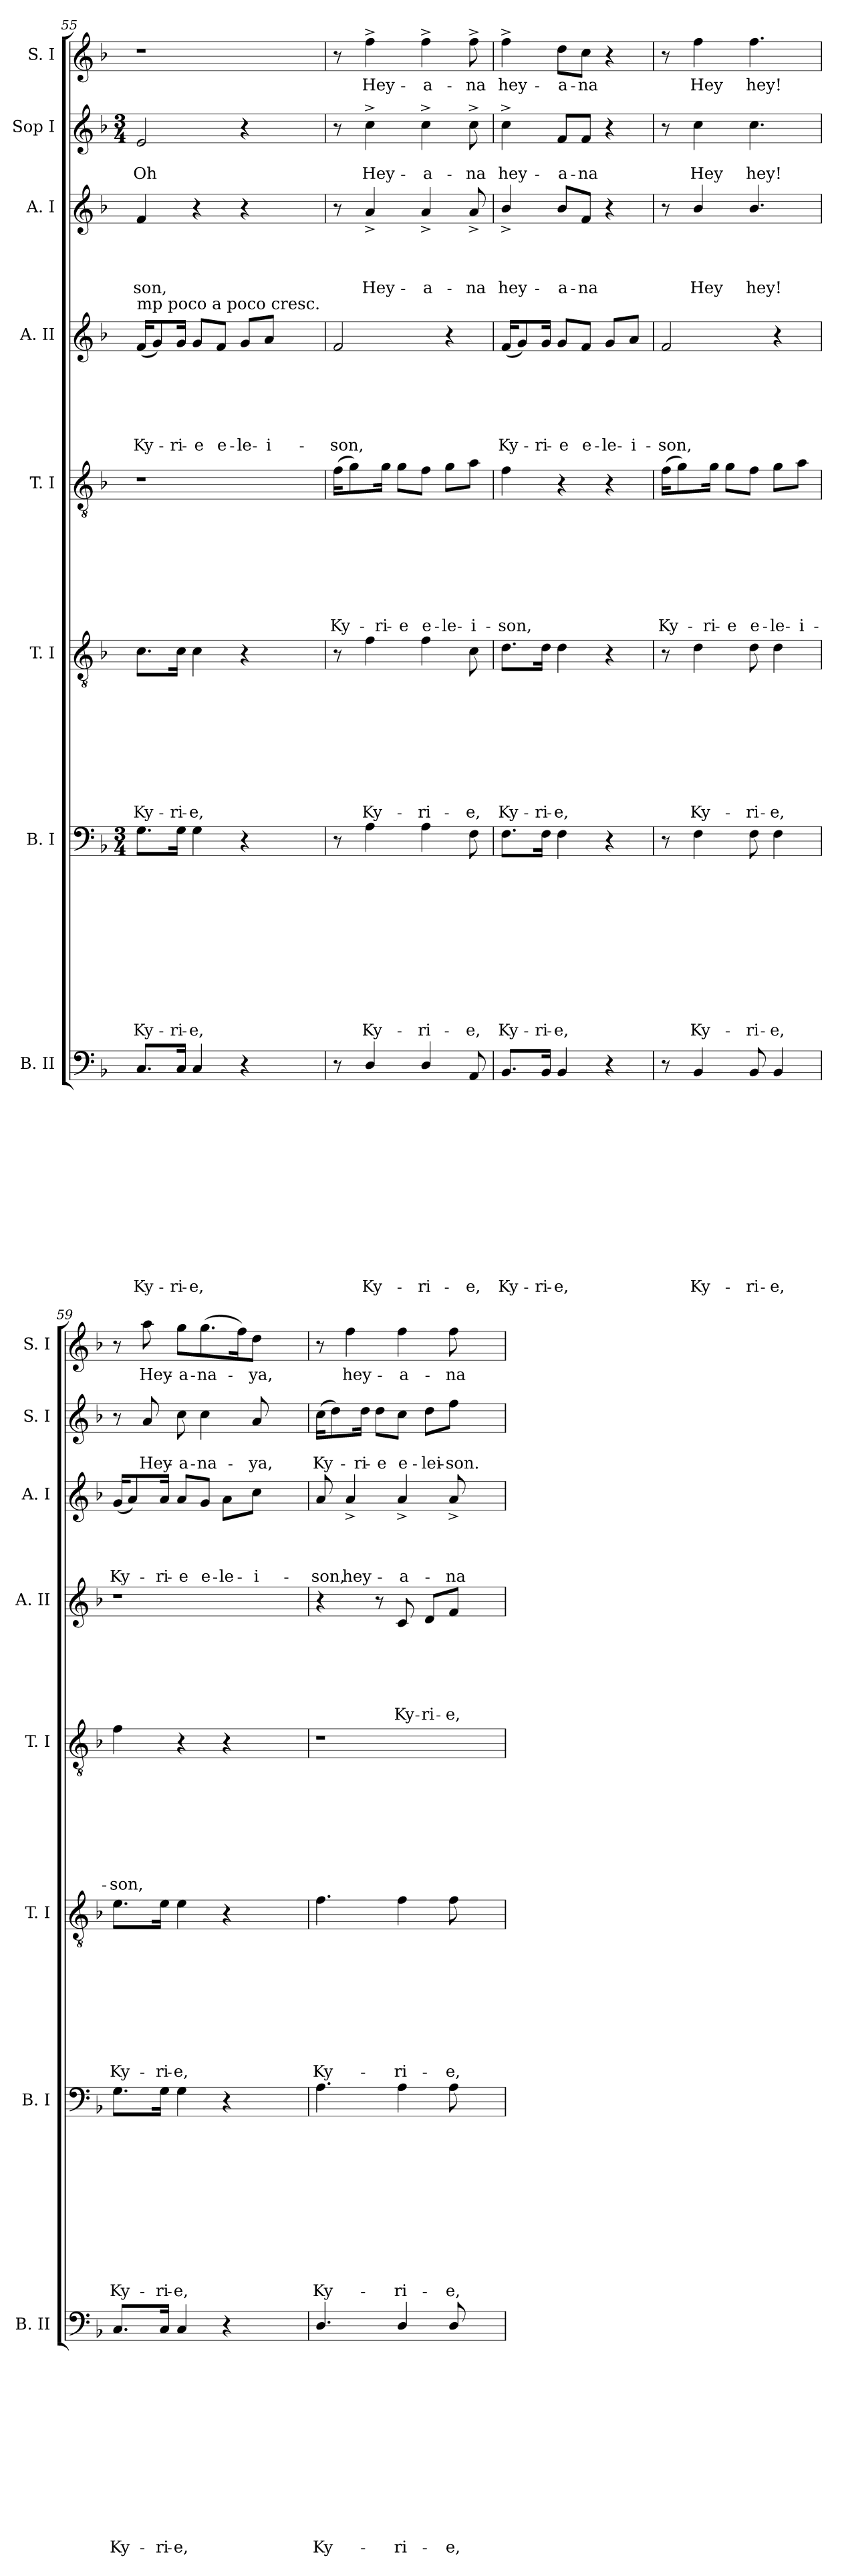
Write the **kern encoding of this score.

**kern	**text	**text	**text	**text	**text	**text	**text	**text	**text	**text	**text	**text	**text	**kern	**text	**text	**text	**text	**text	**text	**text	**text	**text	**text	**text	**kern	**text	**text	**text	**text	**text	**text	**text	**text	**text	**kern	**text	**text	**text	**text	**text	**text	**text	**text	**kern	**text	**text	**text	**text	**text	**text	**kern	**text	**text	**text	**text	**kern	**text	**text	**kern	**text
*part8	*part8	*part8	*part8	*part8	*part8	*part8	*part8	*part8	*part8	*part8	*part8	*part8	*part8	*part7	*part7	*part7	*part7	*part7	*part7	*part7	*part7	*part7	*part7	*part7	*part7	*part6	*part6	*part6	*part6	*part6	*part6	*part6	*part6	*part6	*part6	*part5	*part5	*part5	*part5	*part5	*part5	*part5	*part5	*part5	*part4	*part4	*part4	*part4	*part4	*part4	*part4	*part3	*part3	*part3	*part3	*part3	*part2	*part2	*part2	*part1	*part1
*staff8	*staff8	*staff8	*staff8	*staff8	*staff8	*staff8	*staff8	*staff8	*staff8	*staff8	*staff8	*staff8	*staff8	*staff7	*staff7	*staff7	*staff7	*staff7	*staff7	*staff7	*staff7	*staff7	*staff7	*staff7	*staff7	*staff6	*staff6	*staff6	*staff6	*staff6	*staff6	*staff6	*staff6	*staff6	*staff6	*staff5	*staff5	*staff5	*staff5	*staff5	*staff5	*staff5	*staff5	*staff5	*staff4	*staff4	*staff4	*staff4	*staff4	*staff4	*staff4	*staff3	*staff3	*staff3	*staff3	*staff3	*staff2	*staff2	*staff2	*staff1	*staff1
*I"B. II	*	*	*	*	*	*	*	*	*	*	*	*	*	*I"B. I	*	*	*	*	*	*	*	*	*	*	*	*I"T. I	*	*	*	*	*	*	*	*	*	*I"T. I	*	*	*	*	*	*	*	*	*I"A. II	*	*	*	*	*	*	*I"A. I	*	*	*	*	*I"Sop I	*	*	*I"S. I	*
*I'B. II	*	*	*	*	*	*	*	*	*	*	*	*	*	*I'B. I	*	*	*	*	*	*	*	*	*	*	*	*I'T. I	*	*	*	*	*	*	*	*	*	*I'T. I	*	*	*	*	*	*	*	*	*I'A. II	*	*	*	*	*	*	*I'A. I	*	*	*	*	*I'S. I	*	*	*I'S. I	*
*clefF4	*	*	*	*	*	*	*	*	*	*	*	*	*	*clefF4	*	*	*	*	*	*	*	*	*	*	*	*clefGv2	*	*	*	*	*	*	*	*	*	*clefGv2	*	*	*	*	*	*	*	*	*clefG2	*	*	*	*	*	*	*clefG2	*	*	*	*	*clefG2	*	*	*clefG2	*
*k[b-]	*	*	*	*	*	*	*	*	*	*	*	*	*	*k[b-]	*	*	*	*	*	*	*	*	*	*	*	*k[b-]	*	*	*	*	*	*	*	*	*	*k[b-]	*	*	*	*	*	*	*	*	*k[b-]	*	*	*	*	*	*	*k[b-]	*	*	*	*	*k[b-]	*	*	*k[b-]	*
*F:	*	*	*	*	*	*	*	*	*	*	*	*	*	*F:	*	*	*	*	*	*	*	*	*	*	*	*F:	*	*	*	*	*	*	*	*	*	*F:	*	*	*	*	*	*	*	*	*F:	*	*	*	*	*	*	*F:	*	*	*	*	*F:	*	*	*F:	*
*	*	*	*	*	*	*	*	*	*	*	*	*	*	*M3/4	*	*	*	*	*	*	*	*	*	*	*	*	*	*	*	*	*	*	*	*	*	*	*	*	*	*	*	*	*	*	*	*	*	*	*	*	*	*	*	*	*	*	*M3/4	*	*	*	*
=55	=55	=55	=55	=55	=55	=55	=55	=55	=55	=55	=55	=55	=55	=55	=55	=55	=55	=55	=55	=55	=55	=55	=55	=55	=55	=55	=55	=55	=55	=55	=55	=55	=55	=55	=55	=55	=55	=55	=55	=55	=55	=55	=55	=55	=55	=55	=55	=55	=55	=55	=55	=55	=55	=55	=55	=55	=55	=55	=55	=55	=55
!	!	!	!	!	!	!	!	!	!	!	!	!	!	!	!	!	!	!	!	!	!	!	!	!	!	!	!	!	!	!	!	!	!	!	!	!	!	!	!	!	!	!	!	!	!LO:TX:a:t=mp poco a poco cresc.	!	!	!	!	!	!	!	!	!	!	!	!	!	!	!	!
!	!	!	!	!	!	!	!	!	!	!	!	!	!LO:LY:b	!	!	!	!	!	!	!	!	!	!	!	!LO:LY:b	!	!	!	!	!	!	!	!	!	!LO:LY:b	!LO:N:vis=1	!	!	!	!	!	!	!	!	!	!	!	!	!	!	!LO:LY:b	!	!	!	!	!LO:LY:b	!	!	!LO:LY:b	!LO:N:vis=1	!
8.C/L	.	.	.	.	.	.	.	.	.	.	.	.	Ky-	8.G\L	.	.	.	.	.	.	.	.	.	.	Ky-	8.c\L	.	.	.	.	.	.	.	.	Ky-	1r	.	.	.	.	.	.	.	.	(<16f/KL	.	.	.	.	.	Ky-	4f/	.	.	.	-son,	2e/	.	Oh	1r	.
.	.	.	.	.	.	.	.	.	.	.	.	.	.	.	.	.	.	.	.	.	.	.	.	.	.	.	.	.	.	.	.	.	.	.	.	.	.	.	.	.	.	.	.	.	8g/)	.	.	.	.	.	.	.	.	.	.	.	.	.	.	.	.
!	!	!	!	!	!	!	!	!	!	!	!	!	!LO:LY:b	!	!	!	!	!	!	!	!	!	!	!	!LO:LY:b	!	!	!	!	!	!	!	!	!	!LO:LY:b	!	!	!	!	!	!	!	!	!	!	!	!	!	!	!	!LO:LY:b	!	!	!	!	!	!	!	!	!	!
16C/Jk	.	.	.	.	.	.	.	.	.	.	.	.	-ri-	16G\Jk	.	.	.	.	.	.	.	.	.	.	-ri-	16c\Jk	.	.	.	.	.	.	.	.	-ri-	.	.	.	.	.	.	.	.	.	16g/Jk	.	.	.	.	.	-ri-	.	.	.	.	.	.	.	.	.	.
!	!	!	!	!	!	!	!	!	!	!	!	!	!LO:LY:b	!	!	!	!	!	!	!	!	!	!	!	!LO:LY:b	!	!	!	!	!	!	!	!	!	!LO:LY:b	!	!	!	!	!	!	!	!	!	!	!	!	!	!	!	!LO:LY:b:rj	!	!	!	!	!	!	!	!	!	!
4C/	.	.	.	.	.	.	.	.	.	.	.	.	-e,	4G\	.	.	.	.	.	.	.	.	.	.	-e,	4c\	.	.	.	.	.	.	.	.	-e,	.	.	.	.	.	.	.	.	.	8g/L	.	.	.	.	.	-e	4r	.	.	.	.	.	.	.	.	.
!	!	!	!	!	!	!	!	!	!	!	!	!	!	!	!	!	!	!	!	!	!	!	!	!	!	!	!	!	!	!	!	!	!	!	!	!	!	!	!	!	!	!	!	!	!	!	!	!	!	!	!LO:LY:b	!	!	!	!	!	!	!	!	!	!
.	.	.	.	.	.	.	.	.	.	.	.	.	.	.	.	.	.	.	.	.	.	.	.	.	.	.	.	.	.	.	.	.	.	.	.	.	.	.	.	.	.	.	.	.	8f/J	.	.	.	.	.	e-	.	.	.	.	.	.	.	.	.	.
!	!	!	!	!	!	!	!	!	!	!	!	!	!	!	!	!	!	!	!	!	!	!	!	!	!	!	!	!	!	!	!	!	!	!	!	!	!	!	!	!	!	!	!	!	!	!	!	!	!	!	!LO:LY:b	!	!	!	!	!	!	!	!	!	!
4r	.	.	.	.	.	.	.	.	.	.	.	.	.	4r	.	.	.	.	.	.	.	.	.	.	.	4r	.	.	.	.	.	.	.	.	.	.	.	.	.	.	.	.	.	.	8g/L	.	.	.	.	.	-le-	4r	.	.	.	.	4r	.	.	.	.
!	!	!	!	!	!	!	!	!	!	!	!	!	!	!	!	!	!	!	!	!	!	!	!	!	!	!	!	!	!	!	!	!	!	!	!	!	!	!	!	!	!	!	!	!	!	!	!	!	!	!	!LO:LY:b	!	!	!	!	!	!	!	!	!	!
.	.	.	.	.	.	.	.	.	.	.	.	.	.	.	.	.	.	.	.	.	.	.	.	.	.	.	.	.	.	.	.	.	.	.	.	.	.	.	.	.	.	.	.	.	8a/J	.	.	.	.	.	-i-	.	.	.	.	.	.	.	.	.	.
4ryy	.	.	.	.	.	.	.	.	.	.	.	.	.	4ryy	.	.	.	.	.	.	.	.	.	.	.	4ryy	.	.	.	.	.	.	.	.	.	.	.	.	.	.	.	.	.	.	4ryy	.	.	.	.	.	.	4ryy	.	.	.	.	4ryy	.	.	.	.
=56	=56	=56	=56	=56	=56	=56	=56	=56	=56	=56	=56	=56	=56	=56	=56	=56	=56	=56	=56	=56	=56	=56	=56	=56	=56	=56	=56	=56	=56	=56	=56	=56	=56	=56	=56	=56	=56	=56	=56	=56	=56	=56	=56	=56	=56	=56	=56	=56	=56	=56	=56	=56	=56	=56	=56	=56	=56	=56	=56	=56	=56
!	!	!	!	!	!	!	!	!	!	!	!	!	!	!	!	!	!	!	!	!	!	!	!	!	!	!	!	!	!	!	!	!	!	!	!	!	!	!	!	!	!	!	!	!LO:LY:b	!	!	!	!	!	!	!LO:LY:b	!	!	!	!	!	!	!	!	!	!
8r	.	.	.	.	.	.	.	.	.	.	.	.	.	8r	.	.	.	.	.	.	.	.	.	.	.	8r	.	.	.	.	.	.	.	.	.	(>16f\KL	.	.	.	.	.	.	.	Ky-	2f/	.	.	.	.	.	-son,	8r	.	.	.	.	8r	.	.	8r	.
.	.	.	.	.	.	.	.	.	.	.	.	.	.	.	.	.	.	.	.	.	.	.	.	.	.	.	.	.	.	.	.	.	.	.	.	8g\)	.	.	.	.	.	.	.	.	.	.	.	.	.	.	.	.	.	.	.	.	.	.	.	.	.
!	!	!	!	!	!	!	!	!	!	!	!	!	!LO:LY:b	!	!	!	!	!	!	!	!	!	!	!	!LO:LY:b	!	!	!	!	!	!	!	!	!	!LO:LY:b	!	!	!	!	!	!	!	!	!	!	!	!	!	!	!	!	!	!	!	!	!LO:LY:b	!	!	!LO:LY:b	!	!LO:LY:b
4D/	.	.	.	.	.	.	.	.	.	.	.	.	Ky-	4A\	.	.	.	.	.	.	.	.	.	.	Ky-	4f\	.	.	.	.	.	.	.	.	Ky-	.	.	.	.	.	.	.	.	.	.	.	.	.	.	.	.	4a^</	.	.	.	Hey-	4cc^>\	.	Hey-	4ff^>\	Hey-
!	!	!	!	!	!	!	!	!	!	!	!	!	!	!	!	!	!	!	!	!	!	!	!	!	!	!	!	!	!	!	!	!	!	!	!	!	!	!	!	!	!	!	!	!LO:LY:b	!	!	!	!	!	!	!	!	!	!	!	!	!	!	!	!	!
.	.	.	.	.	.	.	.	.	.	.	.	.	.	.	.	.	.	.	.	.	.	.	.	.	.	.	.	.	.	.	.	.	.	.	.	16g\Jk	.	.	.	.	.	.	.	-ri-	.	.	.	.	.	.	.	.	.	.	.	.	.	.	.	.	.
!	!	!	!	!	!	!	!	!	!	!	!	!	!	!	!	!	!	!	!	!	!	!	!	!	!	!	!	!	!	!	!	!	!	!	!	!	!	!	!	!	!	!	!	!LO:LY:b:rj	!	!	!	!	!	!	!	!	!	!	!	!	!	!	!	!	!
.	.	.	.	.	.	.	.	.	.	.	.	.	.	.	.	.	.	.	.	.	.	.	.	.	.	.	.	.	.	.	.	.	.	.	.	8g\L	.	.	.	.	.	.	.	-e	.	.	.	.	.	.	.	.	.	.	.	.	.	.	.	.	.
!	!	!	!	!	!	!	!	!	!	!	!	!	!LO:LY:b	!	!	!	!	!	!	!	!	!	!	!	!LO:LY:b	!	!	!	!	!	!	!	!	!	!LO:LY:b	!	!	!	!	!	!	!	!	!LO:LY:b	!	!	!	!	!	!	!	!	!	!	!	!LO:LY:b	!	!	!LO:LY:b	!	!LO:LY:b
4D/	.	.	.	.	.	.	.	.	.	.	.	.	-ri-	4A\	.	.	.	.	.	.	.	.	.	.	-ri-	4f\	.	.	.	.	.	.	.	.	-ri-	8f\J	.	.	.	.	.	.	.	e-	.	.	.	.	.	.	.	4a^</	.	.	.	-a-	4cc^>\	.	-a-	4ff^>\	-a-
!	!	!	!	!	!	!	!	!	!	!	!	!	!	!	!	!	!	!	!	!	!	!	!	!	!	!	!	!	!	!	!	!	!	!	!	!	!	!	!	!	!	!	!	!LO:LY:b	!	!	!	!	!	!	!	!	!	!	!	!	!	!	!	!	!
.	.	.	.	.	.	.	.	.	.	.	.	.	.	.	.	.	.	.	.	.	.	.	.	.	.	.	.	.	.	.	.	.	.	.	.	8g\L	.	.	.	.	.	.	.	-le-	4r	.	.	.	.	.	.	.	.	.	.	.	.	.	.	.	.
!	!	!	!	!	!	!	!	!	!	!	!	!	!LO:LY:b	!	!	!	!	!	!	!	!	!	!	!	!LO:LY:b	!	!	!	!	!	!	!	!	!	!LO:LY:b	!	!	!	!	!	!	!	!	!LO:LY:b	!	!	!	!	!	!	!	!	!	!	!	!LO:LY:b	!	!	!LO:LY:b	!	!LO:LY:b
8AA/	.	.	.	.	.	.	.	.	.	.	.	.	-e,	8F\	.	.	.	.	.	.	.	.	.	.	-e,	8c\	.	.	.	.	.	.	.	.	-e,	8a\J	.	.	.	.	.	.	.	-i-	.	.	.	.	.	.	.	8a^</	.	.	.	-na	8cc^>\	.	-na	8ff^>\	-na
=57	=57	=57	=57	=57	=57	=57	=57	=57	=57	=57	=57	=57	=57	=57	=57	=57	=57	=57	=57	=57	=57	=57	=57	=57	=57	=57	=57	=57	=57	=57	=57	=57	=57	=57	=57	=57	=57	=57	=57	=57	=57	=57	=57	=57	=57	=57	=57	=57	=57	=57	=57	=57	=57	=57	=57	=57	=57	=57	=57	=57	=57
!	!	!	!	!	!	!	!	!	!	!	!	!	!LO:LY:b	!	!	!	!	!	!	!	!	!	!	!	!LO:LY:b	!	!	!	!	!	!	!	!	!	!LO:LY:b	!	!	!	!	!	!	!	!	!LO:LY:b	!	!	!	!	!	!	!LO:LY:b	!	!	!	!	!LO:LY:b	!	!	!LO:LY:b	!	!LO:LY:b
8.BB-/L	.	.	.	.	.	.	.	.	.	.	.	.	Ky-	8.F\L	.	.	.	.	.	.	.	.	.	.	Ky-	8.d\L	.	.	.	.	.	.	.	.	Ky-	4f\	.	.	.	.	.	.	.	-son,	(<16f/KL	.	.	.	.	.	Ky-	4b-^>/	.	.	.	hey-	4cc^>\	.	hey-	4ff^>\	hey-
.	.	.	.	.	.	.	.	.	.	.	.	.	.	.	.	.	.	.	.	.	.	.	.	.	.	.	.	.	.	.	.	.	.	.	.	.	.	.	.	.	.	.	.	.	8g/)	.	.	.	.	.	.	.	.	.	.	.	.	.	.	.	.
!	!	!	!	!	!	!	!	!	!	!	!	!	!LO:LY:b	!	!	!	!	!	!	!	!	!	!	!	!LO:LY:b	!	!	!	!	!	!	!	!	!	!LO:LY:b	!	!	!	!	!	!	!	!	!	!	!	!	!	!	!	!LO:LY:b	!	!	!	!	!	!	!	!	!	!
16BB-/Jk	.	.	.	.	.	.	.	.	.	.	.	.	-ri-	16F\Jk	.	.	.	.	.	.	.	.	.	.	-ri-	16d\Jk	.	.	.	.	.	.	.	.	-ri-	.	.	.	.	.	.	.	.	.	16g/Jk	.	.	.	.	.	-ri-	.	.	.	.	.	.	.	.	.	.
!	!	!	!	!	!	!	!	!	!	!	!	!	!LO:LY:b	!	!	!	!	!	!	!	!	!	!	!	!LO:LY:b	!	!	!	!	!	!	!	!	!	!LO:LY:b	!	!	!	!	!	!	!	!	!	!	!	!	!	!	!	!LO:LY:b	!	!	!	!	!LO:LY:b	!	!	!LO:LY:b	!	!LO:LY:b
4BB-/	.	.	.	.	.	.	.	.	.	.	.	.	-e,	4F\	.	.	.	.	.	.	.	.	.	.	-e,	4d\	.	.	.	.	.	.	.	.	-e,	4r	.	.	.	.	.	.	.	.	8g/L	.	.	.	.	.	-e	8b-/L	.	.	.	-a-	8f/L	.	-a-	8dd\L	-a-
!	!	!	!	!	!	!	!	!	!	!	!	!	!	!	!	!	!	!	!	!	!	!	!	!	!	!	!	!	!	!	!	!	!	!	!	!	!	!	!	!	!	!	!	!	!	!	!	!	!	!	!LO:LY:b	!	!	!	!	!LO:LY:b	!	!	!LO:LY:b	!	!LO:LY:b
.	.	.	.	.	.	.	.	.	.	.	.	.	.	.	.	.	.	.	.	.	.	.	.	.	.	.	.	.	.	.	.	.	.	.	.	.	.	.	.	.	.	.	.	.	8f/J	.	.	.	.	.	e-	8f/J	.	.	.	-na	8f/J	.	-na	8cc\J	-na
!	!	!	!	!	!	!	!	!	!	!	!	!	!	!	!	!	!	!	!	!	!	!	!	!	!	!	!	!	!	!	!	!	!	!	!	!	!	!	!	!	!	!	!	!	!	!	!	!	!	!	!LO:LY:b	!	!	!	!	!	!	!	!	!	!
4r	.	.	.	.	.	.	.	.	.	.	.	.	.	4r	.	.	.	.	.	.	.	.	.	.	.	4r	.	.	.	.	.	.	.	.	.	4r	.	.	.	.	.	.	.	.	8g/L	.	.	.	.	.	-le-	4r	.	.	.	.	4r	.	.	4r	.
!	!	!	!	!	!	!	!	!	!	!	!	!	!	!	!	!	!	!	!	!	!	!	!	!	!	!	!	!	!	!	!	!	!	!	!	!	!	!	!	!	!	!	!	!	!	!	!	!	!	!	!LO:LY:b	!	!	!	!	!	!	!	!	!	!
.	.	.	.	.	.	.	.	.	.	.	.	.	.	.	.	.	.	.	.	.	.	.	.	.	.	.	.	.	.	.	.	.	.	.	.	.	.	.	.	.	.	.	.	.	8a/J	.	.	.	.	.	-i-	.	.	.	.	.	.	.	.	.	.
=58	=58	=58	=58	=58	=58	=58	=58	=58	=58	=58	=58	=58	=58	=58	=58	=58	=58	=58	=58	=58	=58	=58	=58	=58	=58	=58	=58	=58	=58	=58	=58	=58	=58	=58	=58	=58	=58	=58	=58	=58	=58	=58	=58	=58	=58	=58	=58	=58	=58	=58	=58	=58	=58	=58	=58	=58	=58	=58	=58	=58	=58
!	!	!	!	!	!	!	!	!	!	!	!	!	!	!	!	!	!	!	!	!	!	!	!	!	!	!	!	!	!	!	!	!	!	!	!	!	!	!	!	!	!	!	!	!LO:LY:b	!	!	!	!	!	!	!LO:LY:b	!	!	!	!	!	!	!	!	!	!
8r	.	.	.	.	.	.	.	.	.	.	.	.	.	8r	.	.	.	.	.	.	.	.	.	.	.	8r	.	.	.	.	.	.	.	.	.	(>16f\KL	.	.	.	.	.	.	.	Ky-	2f/	.	.	.	.	.	-son,	8r	.	.	.	.	8r	.	.	8r	.
.	.	.	.	.	.	.	.	.	.	.	.	.	.	.	.	.	.	.	.	.	.	.	.	.	.	.	.	.	.	.	.	.	.	.	.	8g\)	.	.	.	.	.	.	.	.	.	.	.	.	.	.	.	.	.	.	.	.	.	.	.	.	.
!	!	!	!	!	!	!	!	!	!	!	!	!	!LO:LY:b	!	!	!	!	!	!	!	!	!	!	!	!LO:LY:b	!	!	!	!	!	!	!	!	!	!LO:LY:b	!	!	!	!	!	!	!	!	!	!	!	!	!	!	!	!	!	!	!	!	!LO:LY:b	!	!	!LO:LY:b	!	!LO:LY:b
4BB-/	.	.	.	.	.	.	.	.	.	.	.	.	Ky-	4F\	.	.	.	.	.	.	.	.	.	.	Ky-	4d\	.	.	.	.	.	.	.	.	Ky-	.	.	.	.	.	.	.	.	.	.	.	.	.	.	.	.	4b-/	.	.	.	Hey	4cc\	.	Hey	4ff\	Hey
!	!	!	!	!	!	!	!	!	!	!	!	!	!	!	!	!	!	!	!	!	!	!	!	!	!	!	!	!	!	!	!	!	!	!	!	!	!	!	!	!	!	!	!	!LO:LY:b	!	!	!	!	!	!	!	!	!	!	!	!	!	!	!	!	!
.	.	.	.	.	.	.	.	.	.	.	.	.	.	.	.	.	.	.	.	.	.	.	.	.	.	.	.	.	.	.	.	.	.	.	.	16g\Jk	.	.	.	.	.	.	.	-ri-	.	.	.	.	.	.	.	.	.	.	.	.	.	.	.	.	.
!	!	!	!	!	!	!	!	!	!	!	!	!	!	!	!	!	!	!	!	!	!	!	!	!	!	!	!	!	!	!	!	!	!	!	!	!	!	!	!	!	!	!	!	!LO:LY:b:rj	!	!	!	!	!	!	!	!	!	!	!	!	!	!	!	!	!
.	.	.	.	.	.	.	.	.	.	.	.	.	.	.	.	.	.	.	.	.	.	.	.	.	.	.	.	.	.	.	.	.	.	.	.	8g\L	.	.	.	.	.	.	.	-e	.	.	.	.	.	.	.	.	.	.	.	.	.	.	.	.	.
!	!	!	!	!	!	!	!	!	!	!	!	!	!LO:LY:b	!	!	!	!	!	!	!	!	!	!	!	!LO:LY:b	!	!	!	!	!	!	!	!	!	!LO:LY:b	!	!	!	!	!	!	!	!	!LO:LY:b	!	!	!	!	!	!	!	!	!	!	!	!LO:LY:b	!	!	!LO:LY:b	!	!LO:LY:b
8BB-/	.	.	.	.	.	.	.	.	.	.	.	.	-ri-	8F\	.	.	.	.	.	.	.	.	.	.	-ri-	8d\	.	.	.	.	.	.	.	.	-ri-	8f\J	.	.	.	.	.	.	.	e-	.	.	.	.	.	.	.	4.b-/	.	.	.	hey!	4.cc\	.	hey!	4.ff\	hey!
!	!	!	!	!	!	!	!	!	!	!	!	!	!LO:LY:b	!	!	!	!	!	!	!	!	!	!	!	!LO:LY:b	!	!	!	!	!	!	!	!	!	!LO:LY:b	!	!	!	!	!	!	!	!	!LO:LY:b	!	!	!	!	!	!	!	!	!	!	!	!	!	!	!	!	!
4BB-/	.	.	.	.	.	.	.	.	.	.	.	.	-e,	4F\	.	.	.	.	.	.	.	.	.	.	-e,	4d\	.	.	.	.	.	.	.	.	-e,	8g\L	.	.	.	.	.	.	.	-le-	4r	.	.	.	.	.	.	.	.	.	.	.	.	.	.	.	.
!	!	!	!	!	!	!	!	!	!	!	!	!	!	!	!	!	!	!	!	!	!	!	!	!	!	!	!	!	!	!	!	!	!	!	!	!	!	!	!	!	!	!	!	!LO:LY:b	!	!	!	!	!	!	!	!	!	!	!	!	!	!	!	!	!
.	.	.	.	.	.	.	.	.	.	.	.	.	.	.	.	.	.	.	.	.	.	.	.	.	.	.	.	.	.	.	.	.	.	.	.	8a\J	.	.	.	.	.	.	.	-i-	.	.	.	.	.	.	.	.	.	.	.	.	.	.	.	.	.
!!LO:LB:g=z
=59	=59	=59	=59	=59	=59	=59	=59	=59	=59	=59	=59	=59	=59	=59	=59	=59	=59	=59	=59	=59	=59	=59	=59	=59	=59	=59	=59	=59	=59	=59	=59	=59	=59	=59	=59	=59	=59	=59	=59	=59	=59	=59	=59	=59	=59	=59	=59	=59	=59	=59	=59	=59	=59	=59	=59	=59	=59	=59	=59	=59	=59
!	!	!	!	!	!	!	!	!	!	!	!	!	!LO:LY:b	!	!	!	!	!	!	!	!	!	!	!	!LO:LY:b	!	!	!	!	!	!	!	!	!	!LO:LY:b	!	!	!	!	!	!	!	!	!LO:LY:b	!LO:N:vis=1	!	!	!	!	!	!	!	!	!	!	!LO:LY:b	!	!	!	!	!
8.C/L	.	.	.	.	.	.	.	.	.	.	.	.	Ky-	8.G\L	.	.	.	.	.	.	.	.	.	.	Ky-	8.e\L	.	.	.	.	.	.	.	.	Ky-	4f\	.	.	.	.	.	.	.	-son,	1r	.	.	.	.	.	.	(<16g/KL	.	.	.	Ky-	8r	.	.	8r	.
.	.	.	.	.	.	.	.	.	.	.	.	.	.	.	.	.	.	.	.	.	.	.	.	.	.	.	.	.	.	.	.	.	.	.	.	.	.	.	.	.	.	.	.	.	.	.	.	.	.	.	.	8a/)	.	.	.	.	.	.	.	.	.
!	!	!	!	!	!	!	!	!	!	!	!	!	!	!	!	!	!	!	!	!	!	!	!	!	!	!	!	!	!	!	!	!	!	!	!	!	!	!	!	!	!	!	!	!	!	!	!	!	!	!	!	!	!	!	!	!	!	!	!LO:LY:b	!	!LO:LY:b
.	.	.	.	.	.	.	.	.	.	.	.	.	.	.	.	.	.	.	.	.	.	.	.	.	.	.	.	.	.	.	.	.	.	.	.	.	.	.	.	.	.	.	.	.	.	.	.	.	.	.	.	.	.	.	.	.	8a/	.	Hey-	8aa\	Hey-
!	!	!	!	!	!	!	!	!	!	!	!	!	!LO:LY:b	!	!	!	!	!	!	!	!	!	!	!	!LO:LY:b	!	!	!	!	!	!	!	!	!	!LO:LY:b	!	!	!	!	!	!	!	!	!	!	!	!	!	!	!	!	!	!	!	!	!LO:LY:b	!	!	!	!	!
16C/Jk	.	.	.	.	.	.	.	.	.	.	.	.	-ri-	16G\Jk	.	.	.	.	.	.	.	.	.	.	-ri-	16e\Jk	.	.	.	.	.	.	.	.	-ri-	.	.	.	.	.	.	.	.	.	.	.	.	.	.	.	.	16a/Jk	.	.	.	-ri-	.	.	.	.	.
!	!	!	!	!	!	!	!	!	!	!	!	!	!LO:LY:b	!	!	!	!	!	!	!	!	!	!	!	!LO:LY:b	!	!	!	!	!	!	!	!	!	!LO:LY:b	!	!	!	!	!	!	!	!	!	!	!	!	!	!	!	!	!	!	!	!	!LO:LY:b:rj	!	!	!LO:LY:b	!	!LO:LY:b
4C/	.	.	.	.	.	.	.	.	.	.	.	.	-e,	4G\	.	.	.	.	.	.	.	.	.	.	-e,	4e\	.	.	.	.	.	.	.	.	-e,	4r	.	.	.	.	.	.	.	.	.	.	.	.	.	.	.	8a/L	.	.	.	-e	8cc\	.	-a-	8gg\L	-a-
!	!	!	!	!	!	!	!	!	!	!	!	!	!	!	!	!	!	!	!	!	!	!	!	!	!	!	!	!	!	!	!	!	!	!	!	!	!	!	!	!	!	!	!	!	!	!	!	!	!	!	!	!	!	!	!	!LO:LY:b	!	!	!LO:LY:b	!	!LO:LY:b
.	.	.	.	.	.	.	.	.	.	.	.	.	.	.	.	.	.	.	.	.	.	.	.	.	.	.	.	.	.	.	.	.	.	.	.	.	.	.	.	.	.	.	.	.	.	.	.	.	.	.	.	8g/J	.	.	.	e-	4cc\	.	-na-	(>8.gg\	-na-
!	!	!	!	!	!	!	!	!	!	!	!	!	!	!	!	!	!	!	!	!	!	!	!	!	!	!	!	!	!	!	!	!	!	!	!	!	!	!	!	!	!	!	!	!	!	!	!	!	!	!	!	!	!	!	!	!LO:LY:b	!	!	!	!	!
4r	.	.	.	.	.	.	.	.	.	.	.	.	.	4r	.	.	.	.	.	.	.	.	.	.	.	4r	.	.	.	.	.	.	.	.	.	4r	.	.	.	.	.	.	.	.	.	.	.	.	.	.	.	8a\L	.	.	.	-le-	.	.	.	.	.
.	.	.	.	.	.	.	.	.	.	.	.	.	.	.	.	.	.	.	.	.	.	.	.	.	.	.	.	.	.	.	.	.	.	.	.	.	.	.	.	.	.	.	.	.	.	.	.	.	.	.	.	.	.	.	.	.	.	.	.	16ff\k)	.
!	!	!	!	!	!	!	!	!	!	!	!	!	!	!	!	!	!	!	!	!	!	!	!	!	!	!	!	!	!	!	!	!	!	!	!	!	!	!	!	!	!	!	!	!	!	!	!	!	!	!	!	!	!	!	!	!LO:LY:b	!	!	!LO:LY:b	!	!LO:LY:b
.	.	.	.	.	.	.	.	.	.	.	.	.	.	.	.	.	.	.	.	.	.	.	.	.	.	.	.	.	.	.	.	.	.	.	.	.	.	.	.	.	.	.	.	.	.	.	.	.	.	.	.	8cc\J	.	.	.	-i-	8a/	.	-ya,	8dd\J	-ya,
4ryy	.	.	.	.	.	.	.	.	.	.	.	.	.	4ryy	.	.	.	.	.	.	.	.	.	.	.	4ryy	.	.	.	.	.	.	.	.	.	4ryy	.	.	.	.	.	.	.	.	.	.	.	.	.	.	.	4ryy	.	.	.	.	4ryy	.	.	4ryy	.
=60	=60	=60	=60	=60	=60	=60	=60	=60	=60	=60	=60	=60	=60	=60	=60	=60	=60	=60	=60	=60	=60	=60	=60	=60	=60	=60	=60	=60	=60	=60	=60	=60	=60	=60	=60	=60	=60	=60	=60	=60	=60	=60	=60	=60	=60	=60	=60	=60	=60	=60	=60	=60	=60	=60	=60	=60	=60	=60	=60	=60	=60
!	!	!	!	!	!	!	!	!	!	!	!	!	!LO:LY:b	!	!	!	!	!	!	!	!	!	!	!	!LO:LY:b	!	!	!	!	!	!	!	!	!	!LO:LY:b	!LO:N:vis=1	!	!	!	!	!	!	!	!	!	!	!	!	!	!	!	!	!	!	!	!LO:LY:b	!	!	!LO:LY:b	!	!
4.D/	.	.	.	.	.	.	.	.	.	.	.	.	Ky-	4.A\	.	.	.	.	.	.	.	.	.	.	Ky-	4.f\	.	.	.	.	.	.	.	.	Ky-	1r	.	.	.	.	.	.	.	.	4r	.	.	.	.	.	.	8a/	.	.	.	-son,	(>16cc\KL	.	Ky-	8r	.
.	.	.	.	.	.	.	.	.	.	.	.	.	.	.	.	.	.	.	.	.	.	.	.	.	.	.	.	.	.	.	.	.	.	.	.	.	.	.	.	.	.	.	.	.	.	.	.	.	.	.	.	.	.	.	.	.	8dd\)	.	.	.	.
!	!	!	!	!	!	!	!	!	!	!	!	!	!	!	!	!	!	!	!	!	!	!	!	!	!	!	!	!	!	!	!	!	!	!	!	!	!	!	!	!	!	!	!	!	!	!	!	!	!	!	!	!	!	!	!	!LO:LY:b	!	!	!	!	!LO:LY:b
.	.	.	.	.	.	.	.	.	.	.	.	.	.	.	.	.	.	.	.	.	.	.	.	.	.	.	.	.	.	.	.	.	.	.	.	.	.	.	.	.	.	.	.	.	.	.	.	.	.	.	.	4a^</	.	.	.	hey-	.	.	.	4ff\	hey-
!	!	!	!	!	!	!	!	!	!	!	!	!	!	!	!	!	!	!	!	!	!	!	!	!	!	!	!	!	!	!	!	!	!	!	!	!	!	!	!	!	!	!	!	!	!	!	!	!	!	!	!	!	!	!	!	!	!	!	!LO:LY:b	!	!
.	.	.	.	.	.	.	.	.	.	.	.	.	.	.	.	.	.	.	.	.	.	.	.	.	.	.	.	.	.	.	.	.	.	.	.	.	.	.	.	.	.	.	.	.	.	.	.	.	.	.	.	.	.	.	.	.	16dd\Jk	.	-ri-	.	.
!	!	!	!	!	!	!	!	!	!	!	!	!	!	!	!	!	!	!	!	!	!	!	!	!	!	!	!	!	!	!	!	!	!	!	!	!	!	!	!	!	!	!	!	!	!	!	!	!	!	!	!	!	!	!	!	!	!	!	!LO:LY:b:rj	!	!
.	.	.	.	.	.	.	.	.	.	.	.	.	.	.	.	.	.	.	.	.	.	.	.	.	.	.	.	.	.	.	.	.	.	.	.	.	.	.	.	.	.	.	.	.	8r	.	.	.	.	.	.	.	.	.	.	.	8dd\L	.	-e	.	.
!	!	!	!	!	!	!	!	!	!	!	!	!	!LO:LY:b	!	!	!	!	!	!	!	!	!	!	!	!LO:LY:b	!	!	!	!	!	!	!	!	!	!LO:LY:b	!	!	!	!	!	!	!	!	!	!	!	!	!	!	!	!LO:LY:b	!	!	!	!	!LO:LY:b	!	!	!LO:LY:b	!	!LO:LY:b
4D/	.	.	.	.	.	.	.	.	.	.	.	.	-ri-	4A\	.	.	.	.	.	.	.	.	.	.	-ri-	4f\	.	.	.	.	.	.	.	.	-ri-	.	.	.	.	.	.	.	.	.	8c/	.	.	.	.	.	Ky-	4a^</	.	.	.	-a-	8cc\J	.	e-	4ff\	-a-
!	!	!	!	!	!	!	!	!	!	!	!	!	!	!	!	!	!	!	!	!	!	!	!	!	!	!	!	!	!	!	!	!	!	!	!	!	!	!	!	!	!	!	!	!	!	!	!	!	!	!	!LO:LY:b:rj	!	!	!	!	!	!	!	!LO:LY:b	!	!
.	.	.	.	.	.	.	.	.	.	.	.	.	.	.	.	.	.	.	.	.	.	.	.	.	.	.	.	.	.	.	.	.	.	.	.	.	.	.	.	.	.	.	.	.	8d/L	.	.	.	.	.	-ri-	.	.	.	.	.	8dd\L	.	-lei-	.	.
!	!	!	!	!	!	!	!	!	!	!	!	!	!LO:LY:b	!	!	!	!	!	!	!	!	!	!	!	!LO:LY:b	!	!	!	!	!	!	!	!	!	!LO:LY:b	!	!	!	!	!	!	!	!	!	!	!	!	!	!	!	!LO:LY:b	!	!	!	!	!LO:LY:b	!	!	!LO:LY:b:rj	!	!LO:LY:b
8D/	.	.	.	.	.	.	.	.	.	.	.	.	-e,	8A\	.	.	.	.	.	.	.	.	.	.	-e,	8f\	.	.	.	.	.	.	.	.	-e,	.	.	.	.	.	.	.	.	.	8f/J	.	.	.	.	.	-e,	8a^</	.	.	.	-na	8ff\J	.	-son.	8ff\	-na
4ryy	.	.	.	.	.	.	.	.	.	.	.	.	.	4ryy	.	.	.	.	.	.	.	.	.	.	.	4ryy	.	.	.	.	.	.	.	.	.	.	.	.	.	.	.	.	.	.	4ryy	.	.	.	.	.	.	4ryy	.	.	.	.	4ryy	.	.	4ryy	.
=	=	=	=	=	=	=	=	=	=	=	=	=	=	=	=	=	=	=	=	=	=	=	=	=	=	=	=	=	=	=	=	=	=	=	=	=	=	=	=	=	=	=	=	=	=	=	=	=	=	=	=	=	=	=	=	=	=	=	=	=	=
*-	*-	*-	*-	*-	*-	*-	*-	*-	*-	*-	*-	*-	*-	*-	*-	*-	*-	*-	*-	*-	*-	*-	*-	*-	*-	*-	*-	*-	*-	*-	*-	*-	*-	*-	*-	*-	*-	*-	*-	*-	*-	*-	*-	*-	*-	*-	*-	*-	*-	*-	*-	*-	*-	*-	*-	*-	*-	*-	*-	*-	*-
